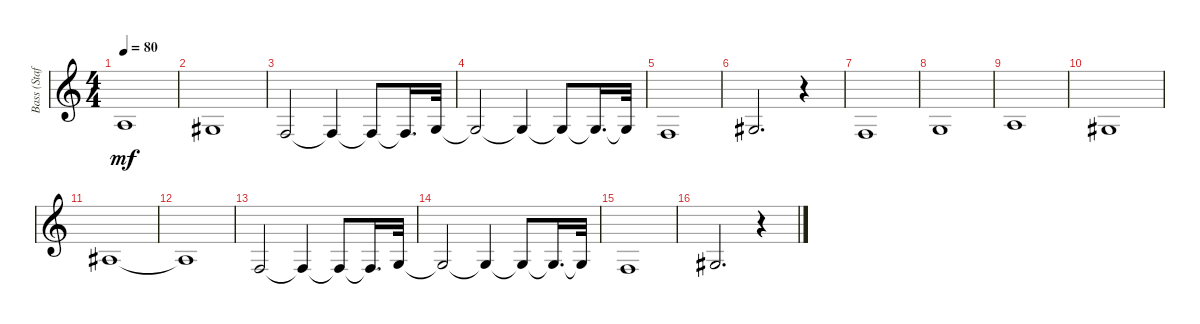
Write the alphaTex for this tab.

\track ("Bass (Staff 1)" "Bass (Staf") {instrument electricbassfinger}
\staff {score}
\tuning (E4 B3 G3 D3 A2 E2 B1) {hide}
\ts (4 4)
\tempo 80
\clef g2
\ks c
0.5.1{dy mf} |
4.6.1 |
1.6.2 1.6{t}.4 1.6{t}.8 1.6{t}.16{d} 3.6.32 |
3.6{t}.2 3.6{t}.4 3.6{t}.8 3.6{t}.16{d} 3.6{t}.32 |
1.6.1 |
4.6.2{d} r.4 |
1.6.1 |
3.6.1 |
0.5.1 |
4.6.1 |
1.5.1 |
1.5{t}.1 |
1.6.2 1.6{t}.4 1.6{t}.8 1.6{t}.16{d} 3.6.32 |
3.6{t}.2 3.6{t}.4 3.6{t}.8 3.6{t}.16{d} 3.6{t}.32 |
1.6.1 |
4.6.2{d} r.4
